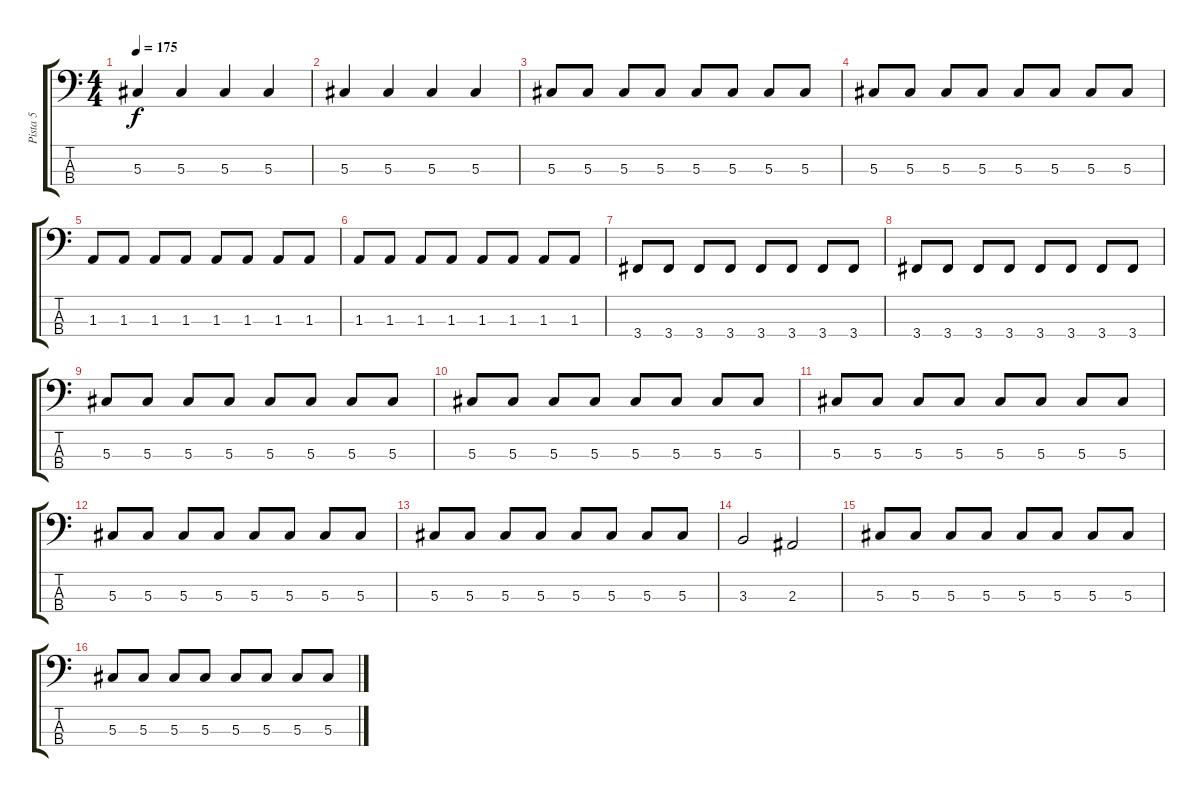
\track ("Pista 5" "Pista 5") {instrument electricbasspick}
\staff {score tabs}
\tuning (Gb2 Db2 Ab1 Eb1) {hide}
\ts (4 4)
\tempo 175
\clef f4
\ks c
5.3.4{dy f} 5.3.4 5.3.4 5.3.4 |
5.3.4 5.3.4 5.3.4 5.3.4 |
5.3.8 5.3.8 5.3.8 5.3.8 5.3.8 5.3.8 5.3.8 5.3.8 |
5.3.8 5.3.8 5.3.8 5.3.8 5.3.8 5.3.8 5.3.8 5.3.8 |
1.3.8 1.3.8 1.3.8 1.3.8 1.3.8 1.3.8 1.3.8 1.3.8 |
1.3.8 1.3.8 1.3.8 1.3.8 1.3.8 1.3.8 1.3.8 1.3.8 |
3.4.8 3.4.8 3.4.8 3.4.8 3.4.8 3.4.8 3.4.8 3.4.8 |
3.4.8 3.4.8 3.4.8 3.4.8 3.4.8 3.4.8 3.4.8 3.4.8 |
5.3.8 5.3.8 5.3.8 5.3.8 5.3.8 5.3.8 5.3.8 5.3.8 |
5.3.8 5.3.8 5.3.8 5.3.8 5.3.8 5.3.8 5.3.8 5.3.8 |
5.3.8 5.3.8 5.3.8 5.3.8 5.3.8 5.3.8 5.3.8 5.3.8 |
5.3.8 5.3.8 5.3.8 5.3.8 5.3.8 5.3.8 5.3.8 5.3.8 |
5.3.8 5.3.8 5.3.8 5.3.8 5.3.8 5.3.8 5.3.8 5.3.8 |
3.3.2 2.3.2 |
5.3.8 5.3.8 5.3.8 5.3.8 5.3.8 5.3.8 5.3.8 5.3.8 |
5.3.8 5.3.8 5.3.8 5.3.8 5.3.8 5.3.8 5.3.8 5.3.8
